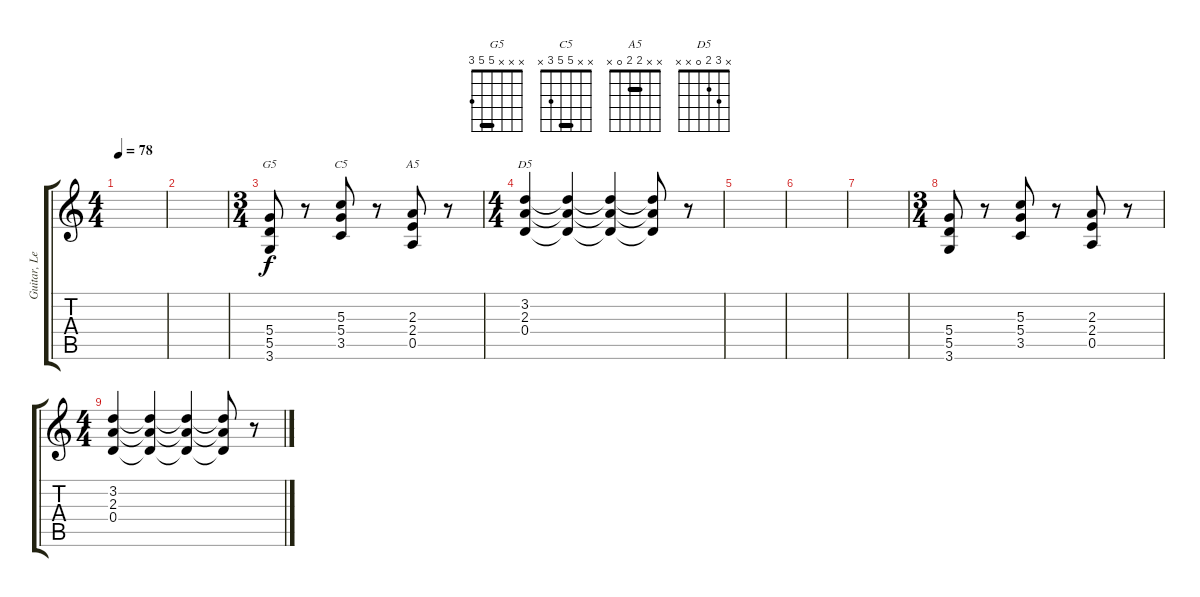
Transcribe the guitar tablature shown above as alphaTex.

\track ("Guitar, Lead (alt)" "Guitar, Le") {mute instrument distortionguitar}
\staff {score tabs}
\tuning (E4 B3 G3 D3 A2 E2) {hide}
\chord ("G5" x x x 5 5 3) {barre 5}
\chord ("C5" x x 5 5 3 x) {barre 5}
\chord ("A5" x x 2 2 0 x) {barre 2}
\chord ("D5" x 3 2 0 x x)
\ts (4 4)
\tempo 78
\clef g2
\ks c
|
|
\ts (3 4)
(5.4 5.5 3.6).8{ch "G5"} r.8 (5.3 5.4 3.5).8{ch "C5"} r.8 (2.3 2.4 0.5).8{ch "A5"} r.8 |
\ts (4 4)
(3.2 2.3 0.4).4{ch "D5" volume 0} (3.2{t} 2.3{t} 0.4{t}).4 (3.2{t} 2.3{t} 0.4{t}).4 (3.2{t} 2.3{t} 0.4{t}).8 r.8{volume 13} |
|
|
|
\ts (3 4)
(5.4 5.5 3.6).8 r.8 (5.3 5.4 3.5).8 r.8 (2.3 2.4 0.5).8 r.8 |
\ts (4 4)
(3.2 2.3 0.4).4{volume 0} (3.2{t} 2.3{t} 0.4{t}).4 (3.2{t} 2.3{t} 0.4{t}).4 (3.2{t} 2.3{t} 0.4{t}).8 r.8{volume 13}
